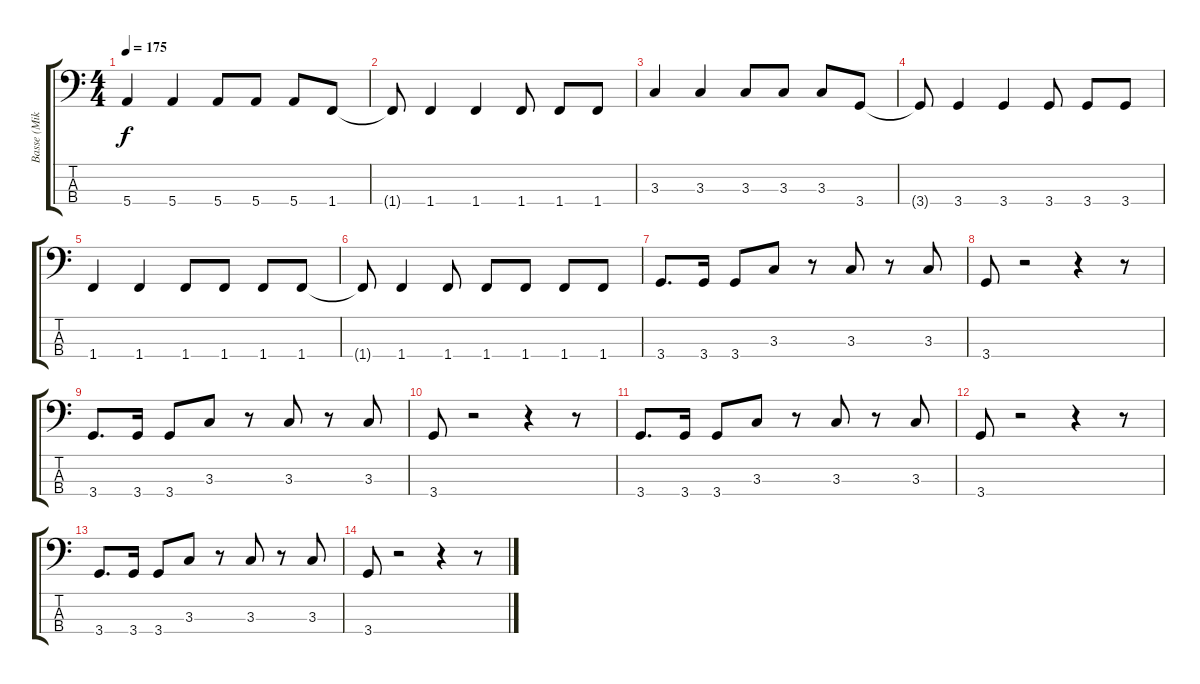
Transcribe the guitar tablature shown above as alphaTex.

\track ("Basse (Mike Dirnt)" "Basse (Mik") {instrument electricbassfinger}
\staff {score tabs}
\tuning (G2 D2 A1 E1) {hide}
\ts (4 4)
\tempo 175
\clef f4
\ks c
5.4.4{dy f} 5.4.4 5.4.8 5.4.8 5.4.8 1.4.8 |
1.4{t}.8 1.4.4 1.4.4 1.4.8 1.4.8 1.4.8 |
3.3.4 3.3.4 3.3.8 3.3.8 3.3.8 3.4.8 |
3.4{t}.8 3.4.4 3.4.4 3.4.8 3.4.8 3.4.8 |
1.4.4 1.4.4 1.4.8 1.4.8 1.4.8 1.4.8 |
1.4{t}.8 1.4.4 1.4.8 1.4.8 1.4.8 1.4.8 1.4.8 |
3.4.8{d} 3.4.16 3.4.8 3.3.8 r.8 3.3.8 r.8 3.3.8 |
3.4.8 r.2 r.4 r.8 |
3.4.8{d} 3.4.16 3.4.8 3.3.8 r.8 3.3.8 r.8 3.3.8 |
3.4.8 r.2 r.4 r.8 |
3.4.8{d} 3.4.16 3.4.8 3.3.8 r.8 3.3.8 r.8 3.3.8 |
3.4.8 r.2 r.4 r.8 |
3.4.8{d} 3.4.16 3.4.8 3.3.8 r.8 3.3.8 r.8 3.3.8 |
3.4.8 r.2 r.4 r.8
